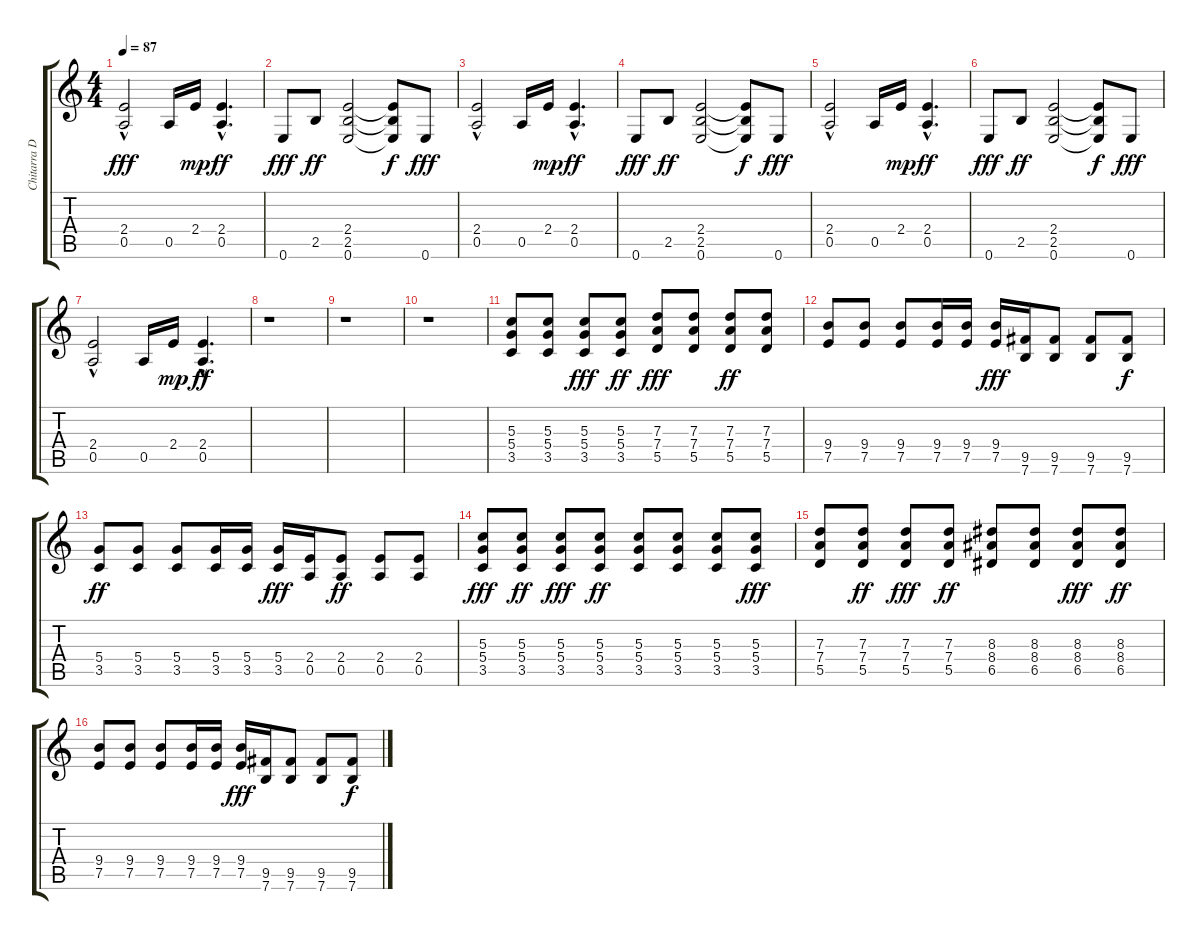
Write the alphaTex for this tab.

\track ("Chitarra Distorta" "Chitarra D") {instrument distortionguitar}
\staff {score tabs}
\tuning (E4 B3 G3 D3 A2 E2) {hide}
\ts (4 4)
\tempo 87
\clef g2
\ks c
(2.4 0.5{hac}).2{dy fff} 0.5.16 2.4.16{dy mp} (2.4{hac} 0.5{hac}).4{d dy ff} |
0.6.8{dy fff} 2.5.8{dy ff} (2.4 2.5 0.6).2 (2.4{t} 2.5{t} 0.6{t}).8{dy f} 0.6.8{dy fff} |
(2.4 0.5{hac}).2 0.5.16 2.4.16{dy mp} (2.4{hac} 0.5{hac}).4{d dy ff} |
0.6.8{dy fff} 2.5.8{dy ff} (2.4 2.5 0.6).2 (2.4{t} 2.5{t} 0.6{t}).8{dy f} 0.6.8{dy fff} |
(2.4 0.5{hac}).2 0.5.16 2.4.16{dy mp} (2.4{hac} 0.5{hac}).4{d dy ff} |
0.6.8{dy fff} 2.5.8{dy ff} (2.4 2.5 0.6).2 (2.4{t} 2.5{t} 0.6{t}).8{dy f} 0.6.8{dy fff} |
(2.4 0.5{hac}).2 0.5.16 2.4.16{dy mp} (2.4{hac} 0.5{hac}).4{d dy ff} |
r.1 |
r.1 |
r.1 |
(5.3 5.4 3.5).8 (5.3 5.4 3.5).8 (5.3 5.4 3.5).8{dy fff} (5.3 5.4 3.5).8{dy ff} (7.3 7.4 5.5).8{dy fff} (7.3 7.4 5.5).8 (7.3 7.4 5.5).8{dy ff} (7.3 7.4 5.5).8 |
(9.4 7.5).8 (9.4 7.5).8 (9.4 7.5).8 (9.4 7.5).16 (9.4 7.5).16 (9.4 7.5).16{dy fff} (9.5 7.6).16 (9.5 7.6).8 (9.5 7.6).8 (9.5 7.6).8{dy f} |
(5.4 3.5).8{dy ff} (5.4 3.5).8 (5.4 3.5).8 (5.4 3.5).16 (5.4 3.5).16 (5.4 3.5).16{dy fff} (2.4 0.5).16 (2.4 0.5).8{dy ff} (2.4 0.5).8 (2.4 0.5).8 |
(5.3 5.4 3.5).8{dy fff} (5.3 5.4 3.5).8{dy ff} (5.3 5.4 3.5).8{dy fff} (5.3 5.4 3.5).8{dy ff} (5.3 5.4 3.5).8 (5.3 5.4 3.5).8 (5.3 5.4 3.5).8 (5.3 5.4 3.5).8{dy fff} |
(7.3 7.4 5.5).8 (7.3 7.4 5.5).8{dy ff} (7.3 7.4 5.5).8{dy fff} (7.3 7.4 5.5).8{dy ff} (8.3 8.4 6.5).8 (8.3 8.4 6.5).8 (8.3 8.4 6.5).8{dy fff} (8.3 8.4 6.5).8{dy ff} |
(9.4 7.5).8 (9.4 7.5).8 (9.4 7.5).8 (9.4 7.5).16 (9.4 7.5).16 (9.4 7.5).16{dy fff} (9.5 7.6).16 (9.5 7.6).8 (9.5 7.6).8 (9.5 7.6).8{dy f}
